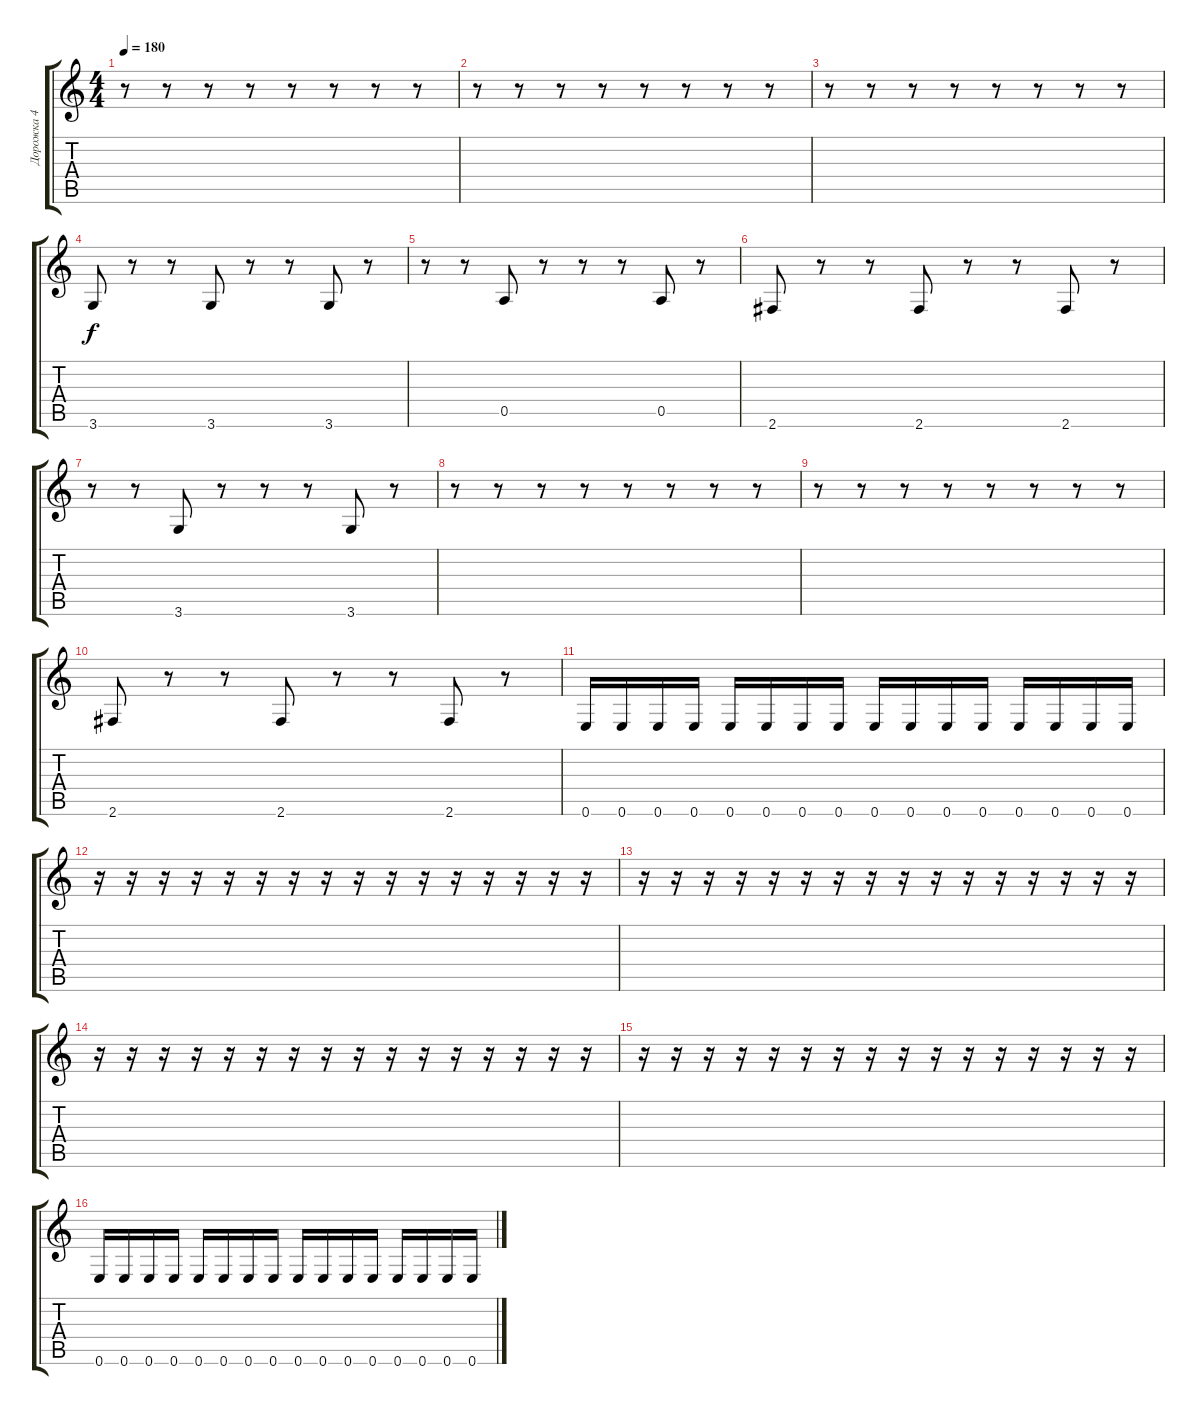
\track ("Дорожка 4" "Дорожка 4") {instrument electricbasspick}
\staff {score tabs}
\tuning (E4 B3 G3 D3 A2 E2) {hide}
\ts (4 4)
\tempo 180
\clef g2
\ks c
r.8{dy f} r.8 r.8 r.8 r.8 r.8 r.8 r.8 |
r.8 r.8 r.8 r.8 r.8 r.8 r.8 r.8 |
r.8 r.8 r.8 r.8 r.8 r.8 r.8 r.8 |
3.6.8 r.8 r.8 3.6.8 r.8 r.8 3.6.8 r.8 |
r.8 r.8 0.5.8 r.8 r.8 r.8 0.5.8 r.8 |
2.6.8 r.8 r.8 2.6.8 r.8 r.8 2.6.8 r.8 |
r.8 r.8 3.6.8 r.8 r.8 r.8 3.6.8 r.8 |
r.8 r.8 r.8 r.8 r.8 r.8 r.8 r.8 |
r.8 r.8 r.8 r.8 r.8 r.8 r.8 r.8 |
2.6.8 r.8 r.8 2.6.8 r.8 r.8 2.6.8 r.8 |
0.6.16 0.6.16 0.6.16 0.6.16 0.6.16 0.6.16 0.6.16 0.6.16 0.6.16 0.6.16 0.6.16 0.6.16 0.6.16 0.6.16 0.6.16 0.6.16 |
r.16 r.16 r.16 r.16 r.16 r.16 r.16 r.16 r.16 r.16 r.16 r.16 r.16 r.16 r.16 r.16 |
r.16 r.16 r.16 r.16 r.16 r.16 r.16 r.16 r.16 r.16 r.16 r.16 r.16 r.16 r.16 r.16 |
r.16 r.16 r.16 r.16 r.16 r.16 r.16 r.16 r.16 r.16 r.16 r.16 r.16 r.16 r.16 r.16 |
r.16 r.16 r.16 r.16 r.16 r.16 r.16 r.16 r.16 r.16 r.16 r.16 r.16 r.16 r.16 r.16 |
0.6.16 0.6.16 0.6.16 0.6.16 0.6.16 0.6.16 0.6.16 0.6.16 0.6.16 0.6.16 0.6.16 0.6.16 0.6.16 0.6.16 0.6.16 0.6.16
